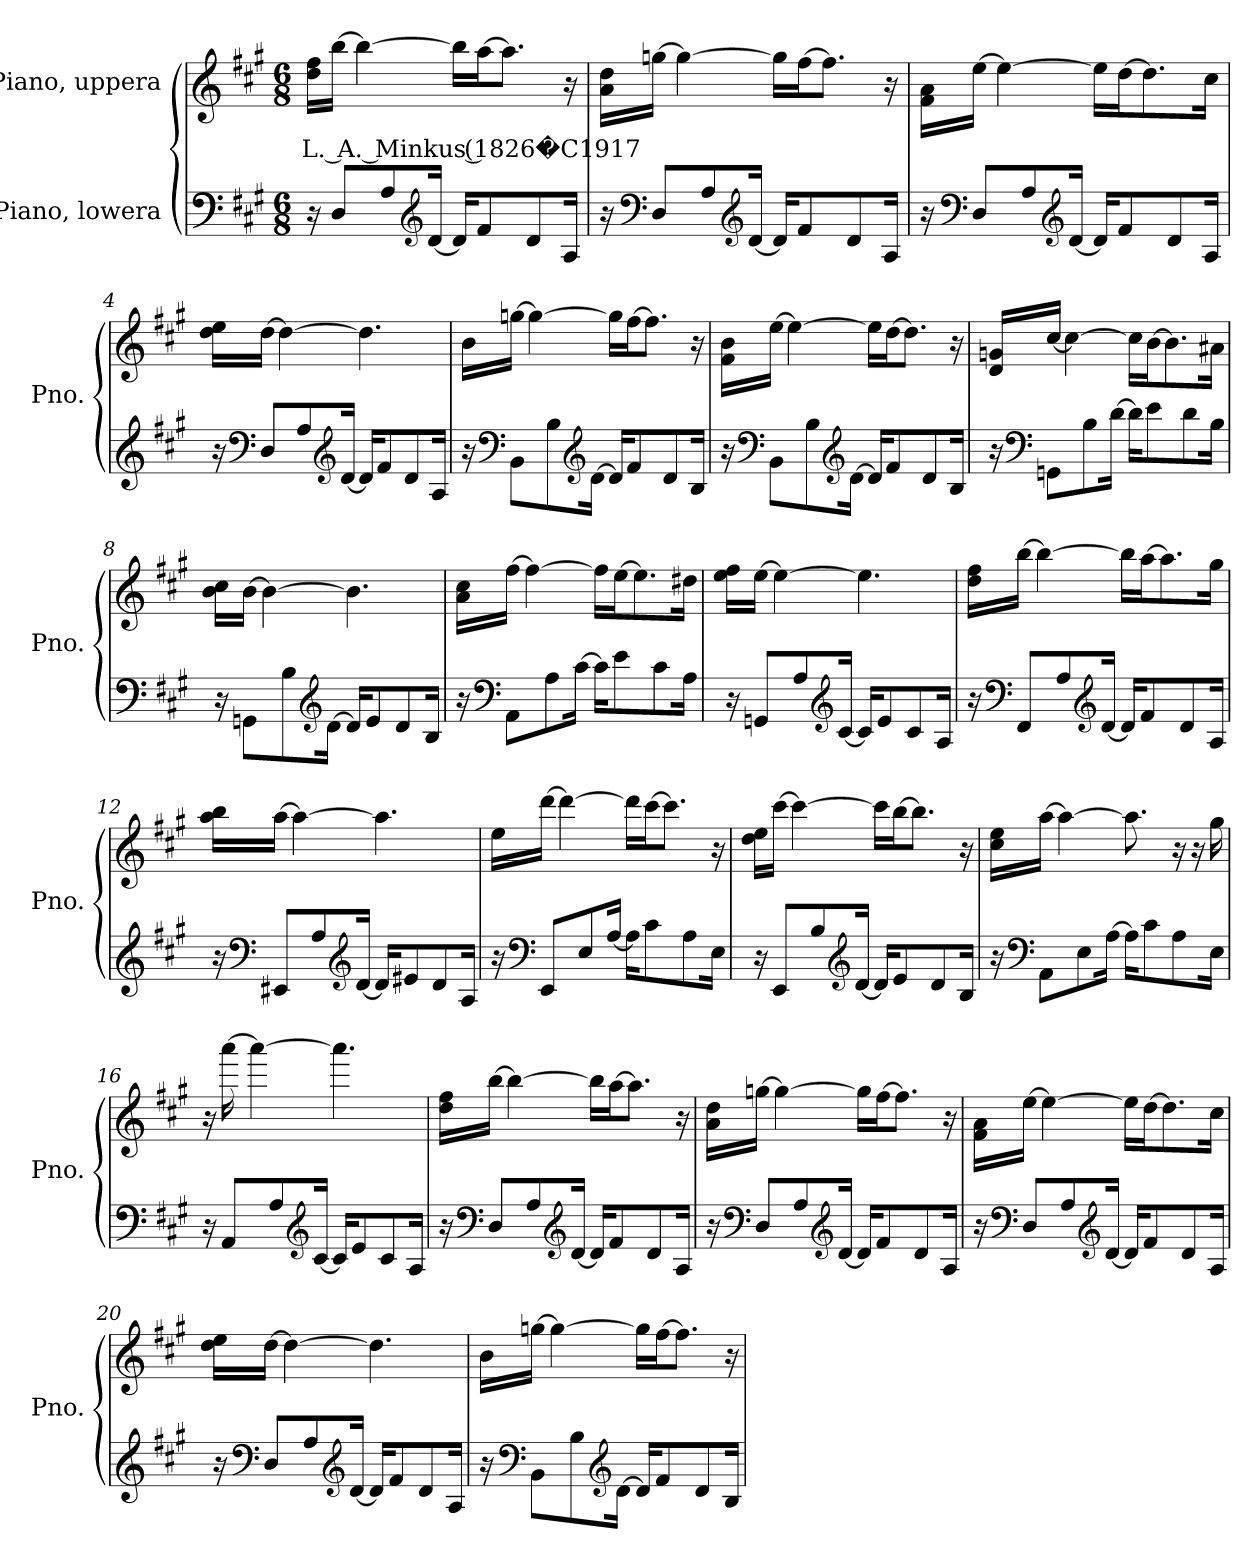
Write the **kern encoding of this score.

**kern	**kern	**text
*part2	*part1	*part1
*staff2	*staff1	*staff1
*I"Piano, lowera	*I"Piano, uppera	*
*I'Pno.	*I'Pno.	*
*clefF4	*clefG2	*
*k[f#c#g#]	*k[f#c#g#]	*
*M6/8	*M6/8	*
*MM65	*MM65	*
=1	=1	=1
!	!	!LO:LY:b
16r	16dd\ 16ff#\LL	L. A. Minkus (1826�C1917
8D/L	[16bb\JJ	.
.	4bb\_	.
8A/	.	.
*clefG2	*	*
[16d/Jk	.	.
16d/KL]	16bb\LL]	.
8f#/	[16aa\J	.
.	8.aa\J]	.
8d/	.	.
16A/Jk	16r	.
=2	=2	=2
16r	16a\ 16dd\LL	.
*clefF4	*	*
8D/L	[16ggn\JJ	.
.	4gg\_	.
8A/	.	.
*clefG2	*	*
[16d/Jk	.	.
16d/KL]	16gg\LL]	.
8f#/	[16ff#\J	.
.	8.ff#\J]	.
8d/	.	.
16A/Jk	16r	.
!!LO:LB:g=z
=3	=3	=3
16r	16f#\ 16a\LL	.
*clefF4	*	*
8D/L	[16ee\JJ	.
.	4ee\_	.
8A/	.	.
*clefG2	*	*
[16d/Jk	.	.
16d/KL]	16ee\LL]	.
8f#/	[16dd\J	.
.	8.dd\]	.
8d/	.	.
16A/Jk	16cc#\Jk	.
=4	=4	=4
16r	16dd\ 16ee\LL	.
*clefF4	*	*
8D/L	[16dd\JJ	.
.	4dd\_	.
8A/	.	.
*clefG2	*	*
[16d/Jk	.	.
16d/KL]	4.dd\]	.
8f#/	.	.
8d/	.	.
16A/Jk	.	.
=5	=5	=5
16r	16b\LL	.
*clefF4	*	*
8BB\L	[16ggn\JJ	.
.	4gg\_	.
8B\	.	.
*clefG2	*	*
[16d\Jk	.	.
16d/KL]	16gg\LL]	.
8f#/	[16ff#\J	.
.	8.ff#\J]	.
8d/	.	.
16B/Jk	16r	.
!!LO:LB:g=z
=6	=6	=6
16r	16f#\ 16b\LL	.
*clefF4	*	*
8BB\L	[16ee\JJ	.
.	4ee\_	.
8B\	.	.
*clefG2	*	*
[16d\Jk	.	.
16d/KL]	16ee\LL]	.
8f#/	[16dd\J	.
.	8.dd\J]	.
8d/	.	.
16B/Jk	16r	.
=7	=7	=7
16r	16d/ 16gn/LL	.
*clefF4	*	*
8GGn\L	[16cc#/JJ	.
.	4cc#\_	.
8B\	.	.
[16d\Jk	.	.
16d\KL]	16cc#\LL]	.
8e\	[16b\J	.
.	8.b\]	.
8d\	.	.
16B\Jk	16a#X\Jk	.
=8	=8	=8
16r	16b\ 16cc#\LL	.
8GGn\L	[16b\JJ	.
.	4b\_	.
8B\	.	.
*clefG2	*	*
[16d\Jk	.	.
16d/KL]	4.b\]	.
8e/	.	.
8d/	.	.
16B/Jk	.	.
!!LO:LB:g=z
=9	=9	=9
16r	16a\ 16cc#\LL	.
*clefF4	*	*
8AA\L	[16ff#\JJ	.
.	4ff#\_	.
8A\	.	.
[16c#\Jk	.	.
16c#\KL]	16ff#\LL]	.
8e\	[16ee\J	.
.	8.ee\]	.
8c#\	.	.
16A\Jk	16dd#X\Jk	.
=10	=10	=10
16r	16ee\ 16ff#\LL	.
8GGn/L	[16ee\JJ	.
.	4ee\_	.
8A/	.	.
*clefG2	*	*
[16c#/Jk	.	.
16c#/KL]	4.ee\]	.
8e/	.	.
8c#/	.	.
16A/Jk	.	.
=11	=11	=11
16r	16dd\ 16ff#\LL	.
*clefF4	*	*
8FF#/L	[16bb\JJ	.
.	4bb\_	.
8A/	.	.
*clefG2	*	*
[16d/Jk	.	.
16d/KL]	16bb\LL]	.
8f#/	[16aa\J	.
.	8.aa\]	.
8d/	.	.
16A/Jk	16gg#\Jk	.
!!LO:LB:g=z
=12	=12	=12
16r	16aa\ 16bb\LL	.
*clefF4	*	*
8EE#X/L	[16aa\JJ	.
.	4aa\_	.
8A/	.	.
*clefG2	*	*
[16d/Jk	.	.
16d/KL]	4.aa\]	.
8e#X/	.	.
8d/	.	.
16A/Jk	.	.
=13	=13	=13
16r	16ee\LL	.
*clefF4	*	*
8EE/L	[16ddd\JJ	.
.	4ddd\_	.
8E/	.	.
[16A/Jk	.	.
16A\KL]	16ddd\LL]	.
8c#\	[16ccc#\J	.
.	8.ccc#\J]	.
8A\	.	.
16E\Jk	16r	.
=14	=14	=14
16r	16dd\ 16ee\LL	.
8EE/L	[16ccc#\JJ	.
.	4ccc#\_	.
8B/	.	.
*clefG2	*	*
[16d/Jk	.	.
16d/KL]	16ccc#\LL]	.
8e/	[16bb\J	.
.	8.bb\J]	.
8d/	.	.
16B/Jk	16r	.
!!LO:LB:g=z
=15	=15	=15
16r	16cc#\ 16ee\LL	.
*clefF4	*	*
8AA\L	[16aa\JJ	.
.	4aa\_	.
8E\	.	.
[16A\Jk	.	.
16A\KL]	8.aa\]	.
8c#\	.	.
8A\	16r	.
.	16r	.
16E\Jk	16gg#\	.
=16	=16	=16
16r	16r	.
8AA/L	[16aaa\	.
.	4aaa\_	.
8A/	.	.
*clefG2	*	*
[16c#/Jk	.	.
16c#/KL]	4.aaa\]	.
8e/	.	.
8c#/	.	.
16A/Jk	.	.
=17	=17	=17
16r	16dd\ 16ff#\LL	.
*clefF4	*	*
8D/L	[16bb\JJ	.
.	4bb\_	.
8A/	.	.
*clefG2	*	*
[16d/Jk	.	.
16d/KL]	16bb\LL]	.
8f#/	[16aa\J	.
.	8.aa\J]	.
8d/	.	.
16A/Jk	16r	.
!!LO:PB:g=z
=18	=18	=18
16r	16a\ 16dd\LL	.
*clefF4	*	*
8D/L	[16ggn\JJ	.
.	4gg\_	.
8A/	.	.
*clefG2	*	*
[16d/Jk	.	.
16d/KL]	16gg\LL]	.
8f#/	[16ff#\J	.
.	8.ff#\J]	.
8d/	.	.
16A/Jk	16r	.
=19	=19	=19
16r	16f#\ 16a\LL	.
*clefF4	*	*
8D/L	[16ee\JJ	.
.	4ee\_	.
8A/	.	.
*clefG2	*	*
[16d/Jk	.	.
16d/KL]	16ee\LL]	.
8f#/	[16dd\J	.
.	8.dd\]	.
8d/	.	.
16A/Jk	16cc#\Jk	.
=20	=20	=20
16r	16dd\ 16ee\LL	.
*clefF4	*	*
8D/L	[16dd\JJ	.
.	4dd\_	.
8A/	.	.
*clefG2	*	*
[16d/Jk	.	.
16d/KL]	4.dd\]	.
8f#/	.	.
8d/	.	.
16A/Jk	.	.
!!LO:LB:g=z
=21	=21	=21
16r	16b\LL	.
*clefF4	*	*
8BB\L	[16ggn\JJ	.
.	4gg\_	.
8B\	.	.
*clefG2	*	*
[16d\Jk	.	.
16d/KL]	16gg\LL]	.
8f#/	[16ff#\J	.
.	8.ff#\J]	.
8d/	.	.
16B/Jk	16r	.
=	=	=
*-	*-	*-
